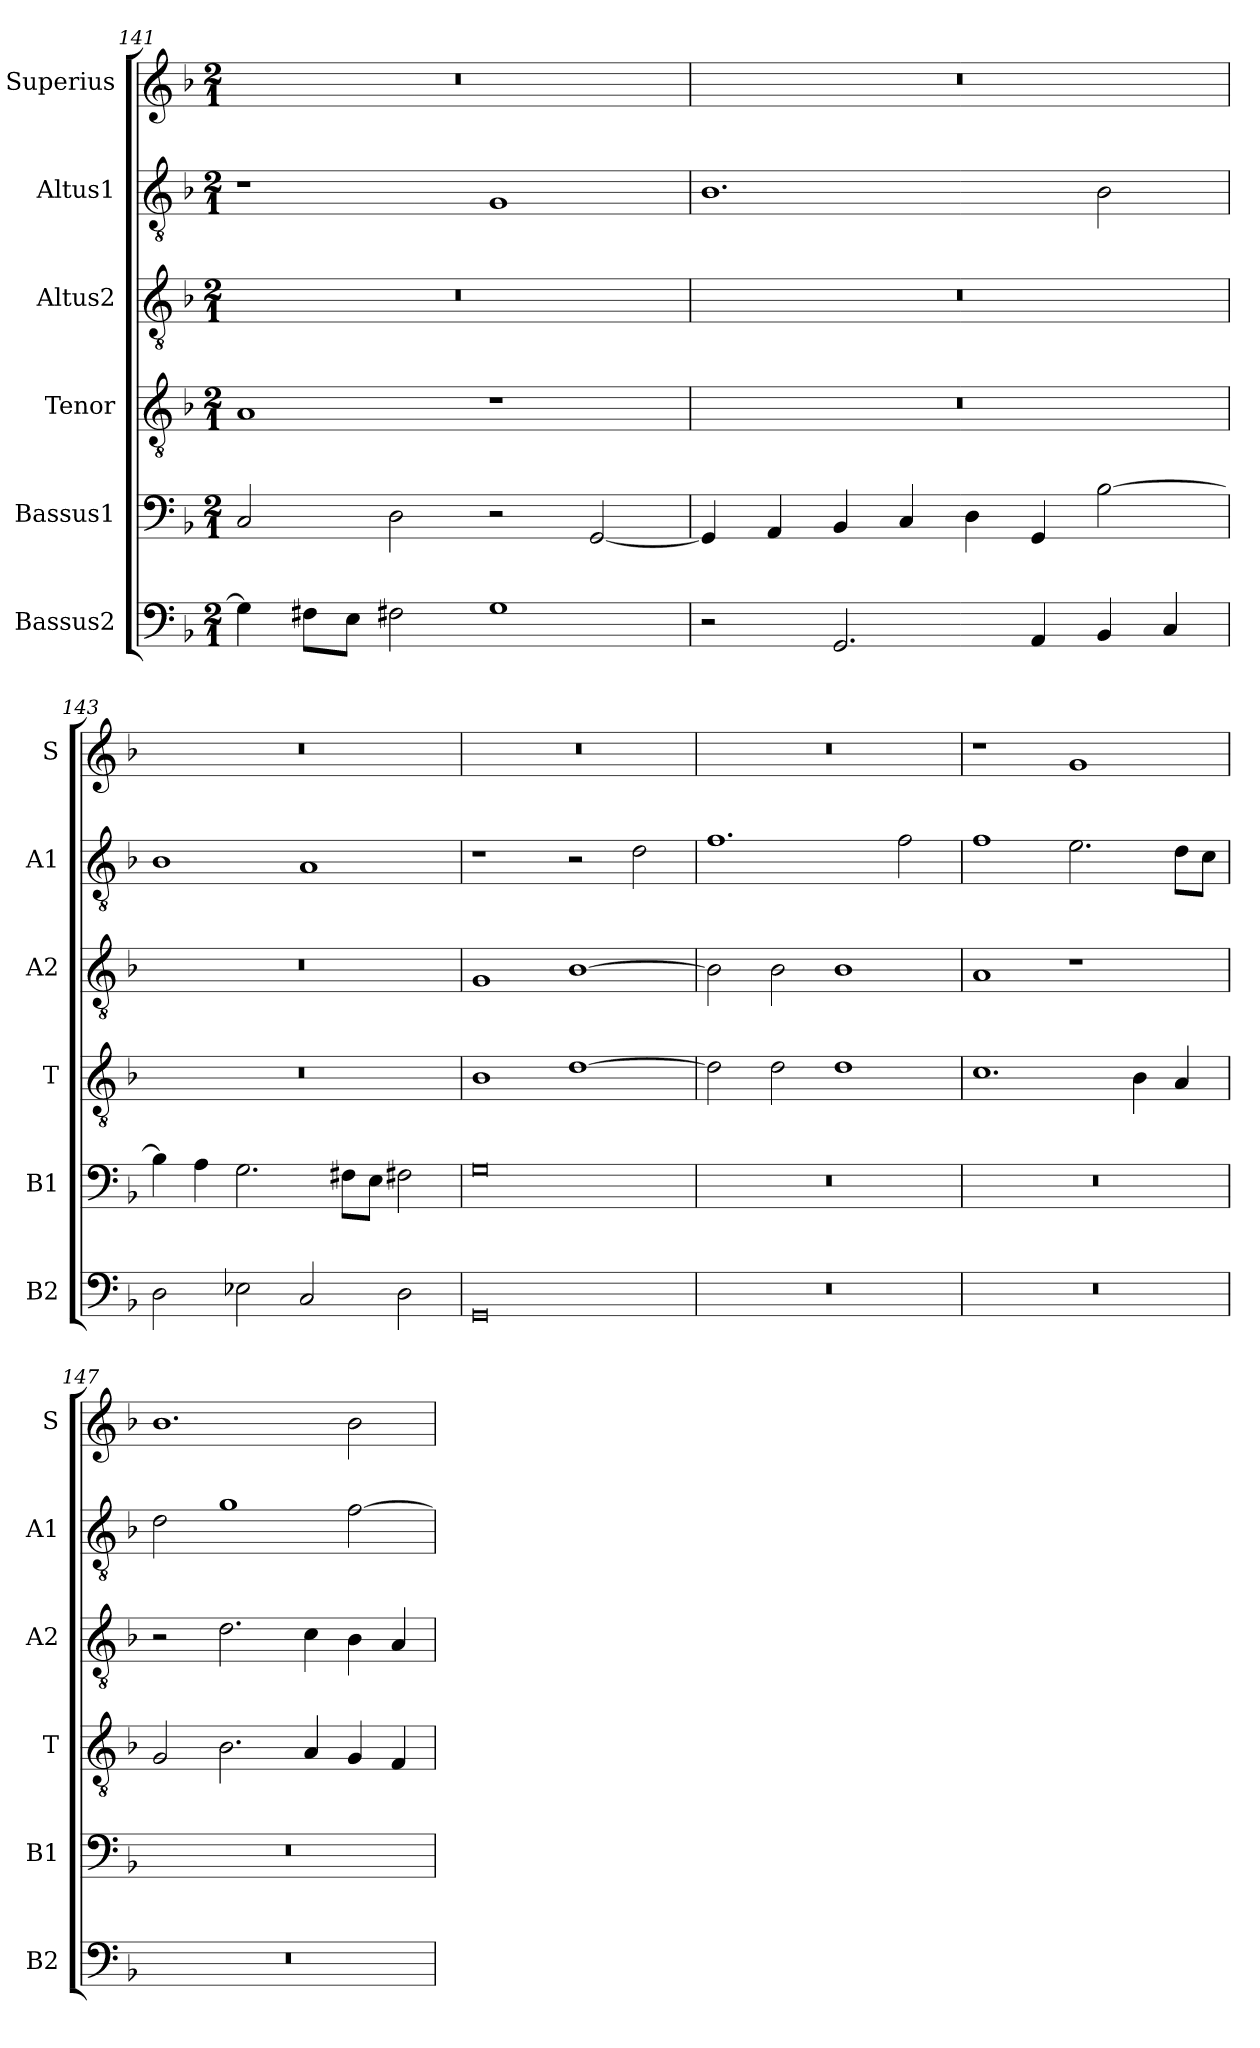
**kern	**kern	**kern	**kern	**kern	**kern
*part6	*part5	*part4	*part3	*part2	*part1
*staff6	*staff5	*staff4	*staff3	*staff2	*staff1
*I"Bassus2	*I"Bassus1	*I"Tenor	*I"Altus2	*I"Altus1	*I"Superius
*I'B2	*I'B1	*I'T	*I'A2	*I'A1	*I'S
*clefF4	*clefF4	*clefGv2	*clefGv2	*clefGv2	*clefG2
*k[b-]	*k[b-]	*k[b-]	*k[b-]	*k[b-]	*k[b-]
*M2/1	*M2/1	*M2/1	*M2/1	*M2/1	*M2/1
=141	=141	=141	=141	=141	=141
4G\]	2C/	1A	0r	1r	0r
8F#X\L	.	.	.	.	.
8E\J	.	.	.	.	.
2F#X\	2D\	.	.	.	.
1G	2r	1r	.	1G	.
.	[2GG/	.	.	.	.
=142	=142	=142	=142	=142	=142
2r	4GG/]	0r	0r	1.B-	0r
.	4AA/	.	.	.	.
2.GG/	4BB-/	.	.	.	.
.	4C/	.	.	.	.
.	4D\	.	.	.	.
4AA/	4GG/	.	.	.	.
4BB-/	[2B-\	.	.	2B-\	.
4C/	.	.	.	.	.
=143	=143	=143	=143	=143	=143
2D\	4B-\]	0r	0r	1B-	0r
.	4A\	.	.	.	.
2E-X\	2.G\	.	.	.	.
2C/	.	.	.	1A	.
.	8F#X\L	.	.	.	.
.	8E\J	.	.	.	.
2D\	2F#X\	.	.	.	.
=144	=144	=144	=144	=144	=144
0GG	0G	1B-	1G	1r	0r
.	.	[1d	[1B-	2r	.
.	.	.	.	2d\	.
=145	=145	=145	=145	=145	=145
0r	0r	2d\]	2B-\]	1.f	0r
.	.	2d\	2B-\	.	.
.	.	1d	1B-	.	.
.	.	.	.	2f\	.
=146	=146	=146	=146	=146	=146
0r	0r	1.c	1A	1f	1r
.	.	.	1r	2.e\	1g
.	.	4B-\	.	.	.
.	.	4A/	.	8d\L	.
.	.	.	.	8c\J	.
=147	=147	=147	=147	=147	=147
0r	0r	2G/	2r	2d\	1.b-
.	.	2.B-\	2.d\	1g	.
.	.	4A/	4c\	.	.
.	.	4G/	4B-\	[2f\	2b-\
.	.	4F/	4A/	.	.
=	=	=	=	=	=
*-	*-	*-	*-	*-	*-
